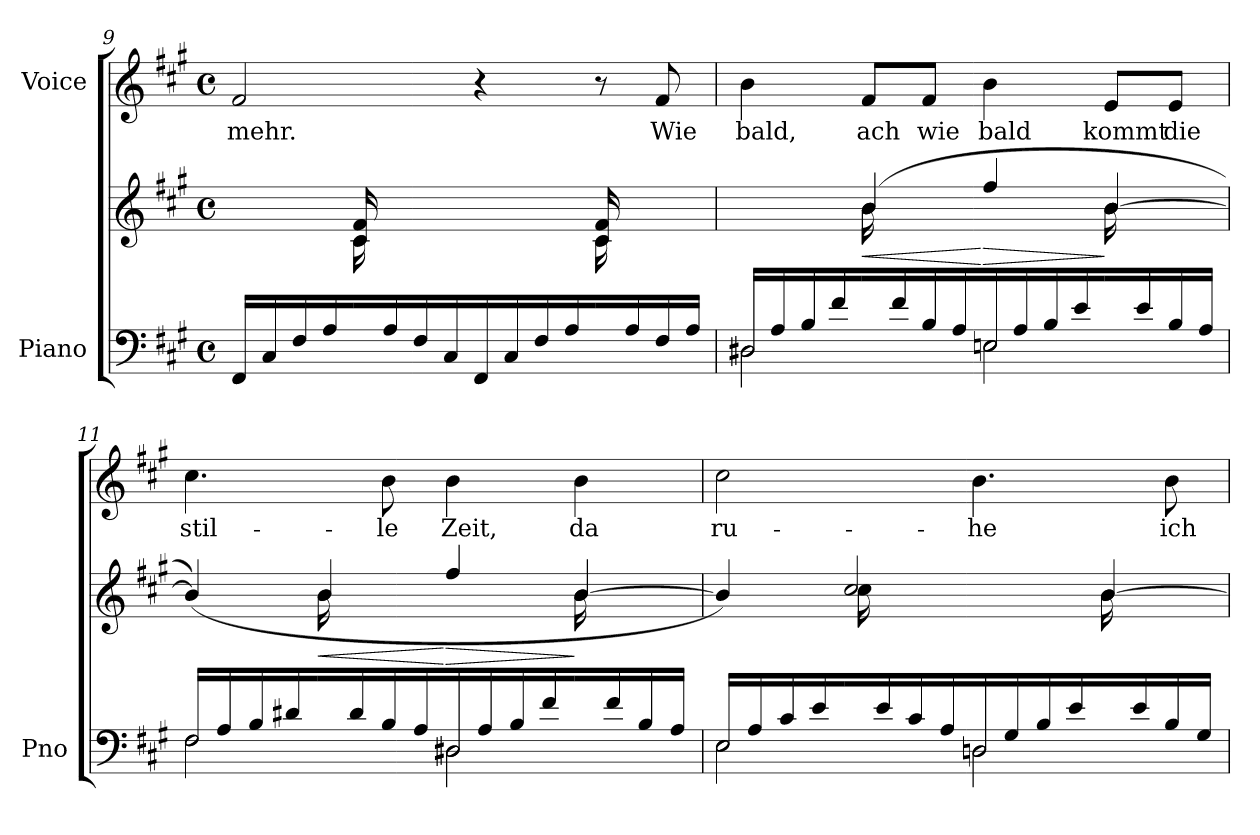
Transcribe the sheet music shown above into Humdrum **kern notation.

**kern	**kern	**dynam	**kern	**text
*part2	*part2	*part2	*part1	*part1
*staff3	*staff2	*staff2/3	*staff1	*staff1
*I"Piano	*	*	*I"Voice	*
*I'Pno	*	*	*	*
!!LO:LB:g=z
*clefF4	*clefG2	*	*clefG2	*
*k[f#c#g#]	*k[f#c#g#]	*	*k[f#c#g#]	*
*M4/4	*M4/4	*	*M4/4	*
*met(c)	*met(c)	*	*met(c)	*
=9	=9	=9	=9	=9
*	*^	*	*	*
!	!	!	!	!	!LO:LY:b
16FF#/LL	4ryy	4ryy	.	2f#/	mehr.
16C#/	.	.	.	.	.
16F#/	.	.	.	.	.
16A/JJ	.	.	.	.	.
16ryy	16c#/ 16f#/	(16c#\LL	.	.	.
16A/	16ryy	4..ryy	.	.	.
16F#/	8ryy	.	.	.	.
16C#/JJ)	.	.	.	.	.
16FF#/LL	4ryy	.	.	4r	.
16C#/	.	.	.	.	.
16F#/	.	.	.	.	.
16A/JJ	.	.	.	.	.
16ryy	16c#/ 16f#/	(16c#\LL	.	8r	.
16A/	16ryy	8.ryy	.	.	.
!	!	!	!	!	!LO:LY:b
16F#/	8ryy	.	.	8f#/	Wie
16A/JJ)	.	.	.	.	.
!!LO:LB:g=z
=10	=10	=10	=10	=10	=10
*^	*	*	*	*	*
!LO:N:head=open	!LO:N:head=open	!	!	!	!	!LO:LY:b
16D#X/LL	4D#\	4ryy	4ryy	.	4b\	bald,
16A/	.	.	.	.	.	.
16B/	.	.	.	.	.	.
16f#/JJ	.	.	.	.	.	.
!	!	!	!	!LO:HP:b	!	!LO:LY:b
16ryy	4ryy	(4b/	(16b\LL	<	8f#/L	ach
16f#/	.	.	4..ryy	.	.	.
!	!	!	!	!	!	!LO:LY:b
16B/	.	.	.	.	8f#/J	wie
16A/JJ)	.	.	.	.	.	.
!LO:N:head=open	!LO:N:head=open	!	!	!LO:HP:n=1:b	!	!LO:LY:b
16E/LL	4En\	4ff#/	.	[ >	4b\	bald
16A/	.	.	.	.	.	.
16B/	.	.	.	.	.	.
16e/JJ	.	.	.	.	.	.
!	!	!	!	!	!	!LO:LY:b
16ryy	4ryy	[4b/	(16b\LL	]	8e/L	kommt
16e/	.	.	8.ryy	.	.	.
!	!	!	!	!	!	!LO:LY:b
16B/	.	.	.	.	8e/J	die
16A/JJ)	.	.	.	.	.	.
=11	=11	=11	=11	=11	=11	=11
!LO:N:head=open	!LO:N:head=open	!	!	!	!	!LO:LY:b
16F#/LL	4F#\	(4b/])	4ryy	.	4.cc#\	stil-
16A/	.	.	.	.	.	.
16B/	.	.	.	.	.	.
16d#X/JJ	.	.	.	.	.	.
!	!	!	!	!LO:HP:b	!	!
16ryy	4ryy	4b/	(16b\LL	<	.	.
16d#/	.	.	4..ryy	.	.	.
!	!	!	!	!	!	!LO:LY:b
16B/	.	.	.	.	8b\	-le
16A/JJ)	.	.	.	.	.	.
!LO:N:head=open	!LO:N:head=open	!	!	!LO:HP:n=1:b	!	!LO:LY:b
16D#X/LL	4D#\	4ff#/	.	[ >	4b\	Zeit,
16A/	.	.	.	.	.	.
16B/	.	.	.	.	.	.
16f#/JJ	.	.	.	.	.	.
!	!	!	!	!	!	!LO:LY:b
16ryy	4ryy	[4b/	(16b\LL	]	4b\	da
16f#/	.	.	8.ryy	.	.	.
16B/	.	.	.	.	.	.
16A/JJ)	.	.	.	.	.	.
!!LO:LB:g=z
=12	=12	=12	=12	=12	=12	=12
!LO:N:head=open	!LO:N:head=open	!	!	!	!	!LO:LY:b
16E/LL	4E\	4b/])	4ryy	.	2cc#\	ru-
16A/	.	.	.	.	.	.
16c#/	.	.	.	.	.	.
16e/JJ	.	.	.	.	.	.
16ryy	4ryy	2cc#/	((16cc#\LL	.	.	.
16e/	.	.	4..ryy	.	.	.
16c#/	.	.	.	.	.	.
16A/JJ)	.	.	.	.	.	.
!LO:N:head=open	!LO:N:head=open	!	!	!	!	!LO:LY:b
16D/LL	4Dn\	.	.	.	4.b\	-he
16G#/	.	.	.	.	.	.
16B/	.	.	.	.	.	.
16e/JJ)	.	.	.	.	.	.
16ryy	4ryy	([4b/	(16b\LL	.	.	.
16e/	.	.	8.ryy	.	.	.
!	!	!	!	!	!	!LO:LY:b
16B/	.	.	.	.	8b\	ich
16G#/JJ)	.	.	.	.	.	.
*v	*v	*	*	*	*	*
*	*v	*v	*	*	*
=	=	=	=	=
*-	*-	*-	*-	*-
